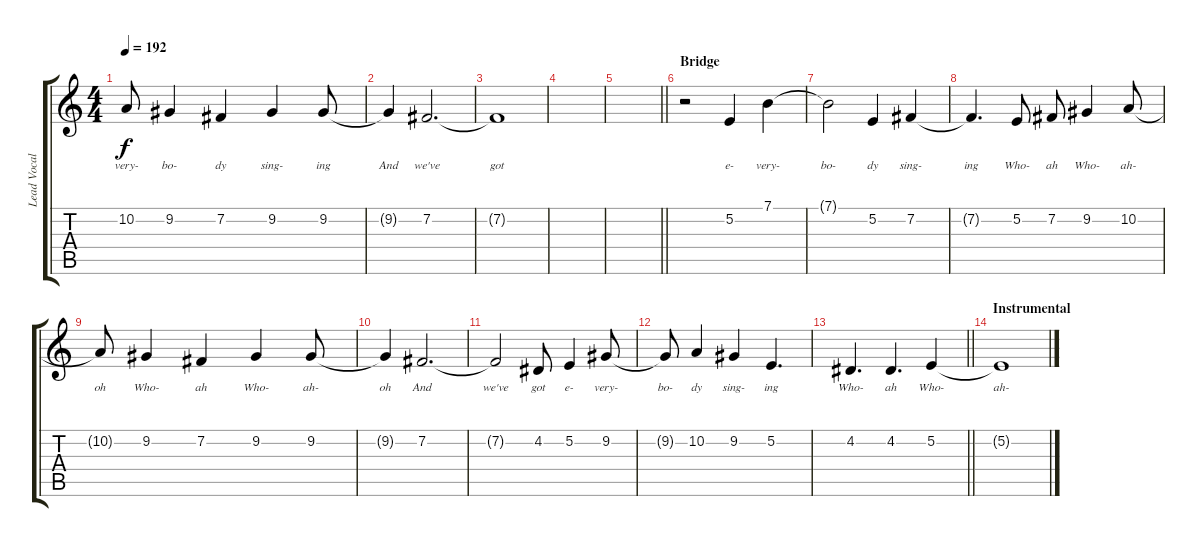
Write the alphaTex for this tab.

\track ("Lead Vocal" "Lead Vocal") {instrument violin}
\staff {score tabs}
\tuning (E4 B3 G3 D3 A2 E2) {hide}
\ts (4 4)
\tempo 192
\clef g2
\ks c
10.2{t}.8{lyrics (0 "very-") lyrics (1 "") lyrics (2 "") lyrics (3 "") lyrics (4 "") dy f} 9.2.4{lyrics (0 "bo-") lyrics (1 "") lyrics (2 "") lyrics (3 "") lyrics (4 "")} 7.2.4{lyrics (0 "dy") lyrics (1 "") lyrics (2 "") lyrics (3 "") lyrics (4 "")} 9.2.4{lyrics (0 "sing-") lyrics (1 "") lyrics (2 "") lyrics (3 "") lyrics (4 "")} 9.2.8{lyrics (0 "ing") lyrics (1 "") lyrics (2 "") lyrics (3 "") lyrics (4 "")} |
9.2{t}.4{lyrics (0 "And") lyrics (1 "") lyrics (2 "") lyrics (3 "") lyrics (4 "")} 7.2.2{d lyrics (0 "we've") lyrics (1 "") lyrics (2 "") lyrics (3 "") lyrics (4 "")} |
7.2{t}.1{lyrics (0 "got") lyrics (1 "") lyrics (2 "") lyrics (3 "") lyrics (4 "")} |
|
\barLineRight lightlight
|
\section ("" "Bridge")
r.2 5.2.4{lyrics (0 "e-") lyrics (1 "") lyrics (2 "") lyrics (3 "") lyrics (4 "")} 7.1.4{lyrics (0 "very-") lyrics (1 "") lyrics (2 "") lyrics (3 "") lyrics (4 "")} |
7.1{t}.2{lyrics (0 "bo-") lyrics (1 "") lyrics (2 "") lyrics (3 "") lyrics (4 "")} 5.2.4{lyrics (0 "dy") lyrics (1 "") lyrics (2 "") lyrics (3 "") lyrics (4 "")} 7.2.4{lyrics (0 "sing-") lyrics (1 "") lyrics (2 "") lyrics (3 "") lyrics (4 "")} |
7.2{t}.4{d lyrics (0 "ing") lyrics (1 "") lyrics (2 "") lyrics (3 "") lyrics (4 "")} 5.2.8{lyrics (0 "Who-") lyrics (1 "") lyrics (2 "") lyrics (3 "") lyrics (4 "")} 7.2.8{lyrics (0 "ah") lyrics (1 "") lyrics (2 "") lyrics (3 "") lyrics (4 "")} 9.2.4{lyrics (0 "Who-") lyrics (1 "") lyrics (2 "") lyrics (3 "") lyrics (4 "")} 10.2.8{lyrics (0 "ah-") lyrics (1 "") lyrics (2 "") lyrics (3 "") lyrics (4 "")} |
10.2{t}.8{lyrics (0 "oh") lyrics (1 "") lyrics (2 "") lyrics (3 "") lyrics (4 "")} 9.2.4{lyrics (0 "Who-") lyrics (1 "") lyrics (2 "") lyrics (3 "") lyrics (4 "")} 7.2.4{lyrics (0 "ah") lyrics (1 "") lyrics (2 "") lyrics (3 "") lyrics (4 "")} 9.2.4{lyrics (0 "Who-") lyrics (1 "") lyrics (2 "") lyrics (3 "") lyrics (4 "")} 9.2.8{lyrics (0 "ah-") lyrics (1 "") lyrics (2 "") lyrics (3 "") lyrics (4 "")} |
9.2{t}.4{lyrics (0 "oh") lyrics (1 "") lyrics (2 "") lyrics (3 "") lyrics (4 "")} 7.2.2{d lyrics (0 "And") lyrics (1 "") lyrics (2 "") lyrics (3 "") lyrics (4 "")} |
7.2{t}.2{lyrics (0 "we've") lyrics (1 "") lyrics (2 "") lyrics (3 "") lyrics (4 "")} 4.2.8{lyrics (0 "got") lyrics (1 "") lyrics (2 "") lyrics (3 "") lyrics (4 "")} 5.2.4{lyrics (0 "e-") lyrics (1 "") lyrics (2 "") lyrics (3 "") lyrics (4 "")} 9.2.8{lyrics (0 "very-") lyrics (1 "") lyrics (2 "") lyrics (3 "") lyrics (4 "")} |
9.2{t}.8{lyrics (0 "bo-") lyrics (1 "") lyrics (2 "") lyrics (3 "") lyrics (4 "")} 10.2.4{lyrics (0 "dy") lyrics (1 "") lyrics (2 "") lyrics (3 "") lyrics (4 "")} 9.2.4{lyrics (0 "sing-") lyrics (1 "") lyrics (2 "") lyrics (3 "") lyrics (4 "")} 5.2.4{d lyrics (0 "ing") lyrics (1 "") lyrics (2 "") lyrics (3 "") lyrics (4 "")} |
\barLineRight lightlight
4.2.4{d lyrics (0 "Who-") lyrics (1 "") lyrics (2 "") lyrics (3 "") lyrics (4 "")} 4.2.4{d lyrics (0 "ah") lyrics (1 "") lyrics (2 "") lyrics (3 "") lyrics (4 "")} 5.2.4{lyrics (0 "Who-") lyrics (1 "") lyrics (2 "") lyrics (3 "") lyrics (4 "")} |
\section ("" "Instrumental")
5.2{t}.1{lyrics (0 "ah-") lyrics (1 "") lyrics (2 "") lyrics (3 "") lyrics (4 "")}
